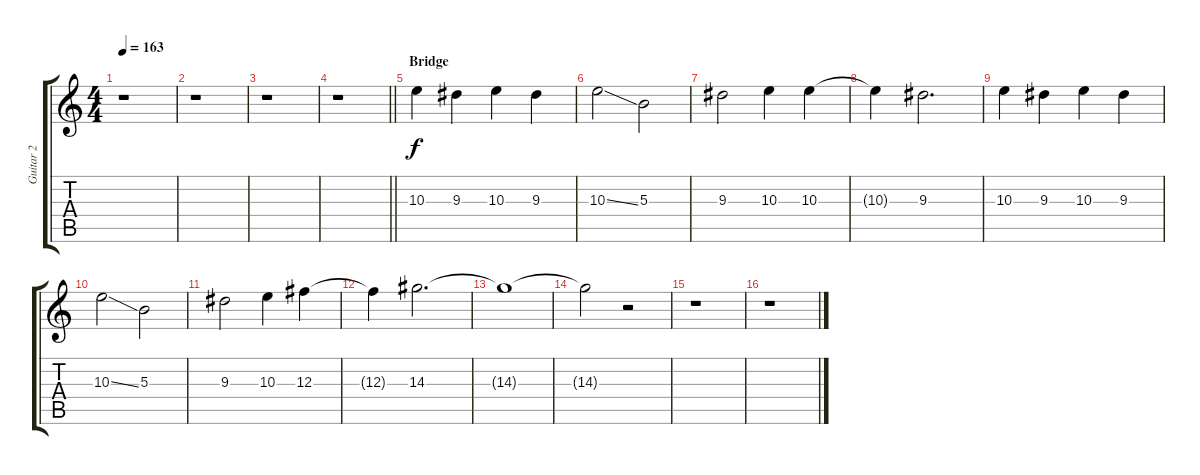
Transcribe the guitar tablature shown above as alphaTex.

\track ("Guitar 2" "Guitar 2") {instrument distortionguitar}
\staff {score tabs}
\tuning (Eb4 Bb3 Gb3 Db3 Ab2 Db2) {hide}
\ts (4 4)
\tempo 163
\clef g2
\ks c
r.1{dy f} |
r.1 |
r.1 |
\barLineRight lightlight
r.1 |
\section ("" "Bridge")
10.3.4{volume 13} 9.3.4 10.3.4 9.3.4 |
10.3{ss}.2 5.3.2 |
9.3.2 10.3.4 10.3.4 |
10.3{t}.4 9.3.2{d} |
10.3.4 9.3.4 10.3.4 9.3.4 |
10.3{ss}.2 5.3.2 |
9.3.2 10.3.4 12.3.4 |
12.3{t}.4 14.3.2{d} |
14.3{t}.1{volume 7} |
14.3{t}.2 r.2 |
r.1 |
r.1
